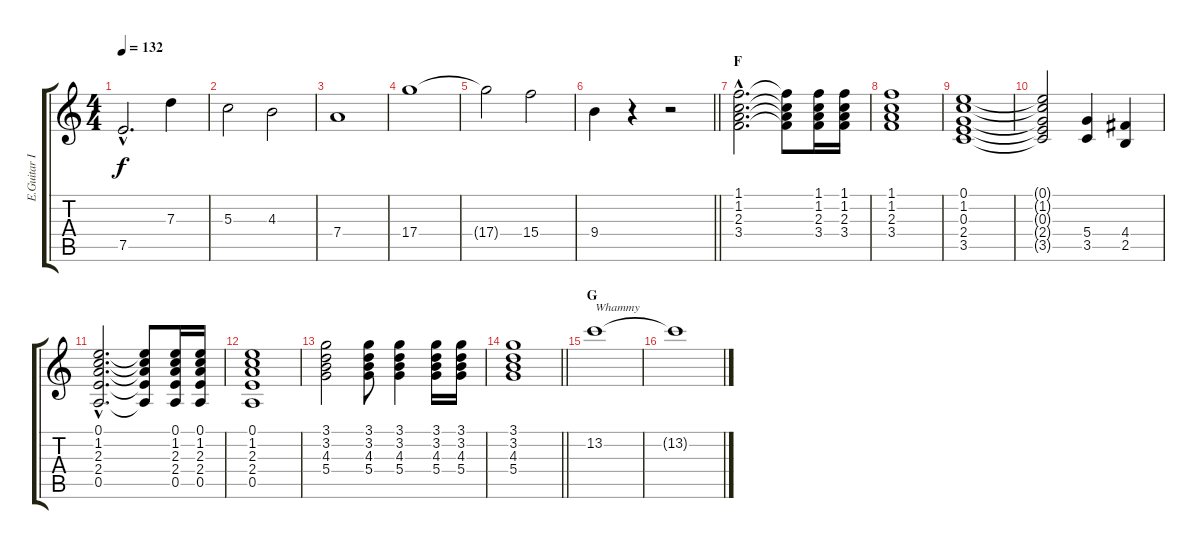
\track ("E.Guitar III" "E.Guitar I") {instrument overdrivenguitar}
\staff {score tabs}
\tuning (E4 B3 G3 D3 A2 E2) {hide}
\ts (4 4)
\tempo 132
\clef g2
\ks c
7.5{hac}.2{d dy f} 7.3.4 |
5.3.2 4.3.2 |
7.4.1 |
17.4.1 |
17.4{t}.2 15.4.2 |
\barLineRight lightlight
9.4.4 r.4 r.2 |
\section ("" "F")
(1.1{hac} 1.2{hac} 2.3{hac} 3.4{hac}).2{d} (1.1{t} 1.2{t} 2.3{t} 3.4{t}).8 (1.1 1.2 2.3 3.4).16 (1.1 1.2 2.3 3.4).16 |
(1.1 1.2 2.3 3.4).1 |
(0.1 1.2 0.3 2.4 3.5).1 |
(0.1{t} 1.2{t} 0.3{t} 2.4{t} 3.5{t}).2 (5.4 3.5).4 (4.4 2.5).4 |
(0.1{hac} 1.2{hac} 2.3{hac} 2.4{hac} 0.5{hac}).2{d} (0.1{t} 1.2{t} 2.3{t} 2.4{t} 0.5{t}).8 (0.1 1.2 2.3 2.4 0.5).16 (0.1 1.2 2.3 2.4 0.5).16 |
(0.1 1.2 2.3 2.4 0.5).1 |
(3.1 3.2 4.3 5.4).2 (3.1 3.2 4.3 5.4).8 (3.1 3.2 4.3 5.4).4 (3.1 3.2 4.3 5.4).16 (3.1 3.2 4.3 5.4).16 |
\barLineRight lightlight
(3.1 3.2 4.3 5.4).1 |
\section ("" "G")
13.2.1{txt "Whammy"} |
13.2{t}.1
